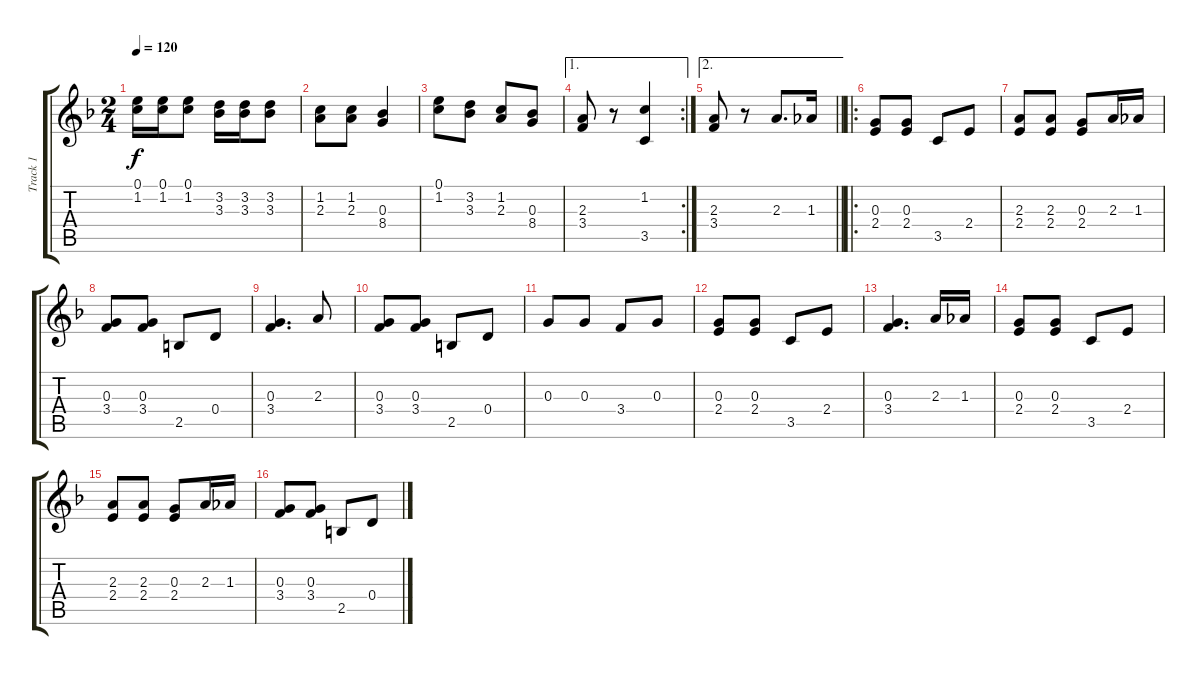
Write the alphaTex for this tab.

\track ("Track 1" "Track 1") {instrument acousticguitarnylon}
\staff {score tabs}
\tuning (E4 B3 G3 D3 A2 E2) {hide}
\ts (2 4)
\tempo 120
\clef g2
\ks f
(0.1 1.2).16{dy f} (0.1 1.2).16 (0.1 1.2).8 (3.2 3.3).16 (3.2 3.3).16 (3.2 3.3).8 |
(1.2 2.3).8 (1.2 2.3).8 (0.3 8.4).4 |
(0.1 1.2).8 (3.2 3.3).8 (1.2 2.3).8 (0.3 8.4).8 |
\ae 1
\rc 2
(2.3 3.4).8 r.8 (1.2 3.5).4 |
\ae 2
\barLineRight lightlight
(2.3 3.4).8 r.8 2.3.8{d} 1.3.16 |
\ro
(0.3 2.4).8 (0.3 2.4).8 3.5.8 2.4.8 |
(2.3 2.4).8 (2.3 2.4).8 (0.3 2.4).8 2.3.16 1.3.16 |
(0.3 3.4).8 (0.3 3.4).8 2.5.8 0.4.8 |
(0.3 3.4).4{d} 2.3.8 |
(0.3 3.4).8 (0.3 3.4).8 2.5.8 0.4.8 |
0.3.8 0.3.8 3.4.8 0.3.8 |
(0.3 2.4).8 (0.3 2.4).8 3.5.8 2.4.8 |
(0.3 3.4).4{d} 2.3.16 1.3.16 |
(0.3 2.4).8 (0.3 2.4).8 3.5.8 2.4.8 |
(2.3 2.4).8 (2.3 2.4).8 (0.3 2.4).8 2.3.16 1.3.16 |
(0.3 3.4).8 (0.3 3.4).8 2.5.8 0.4.8
